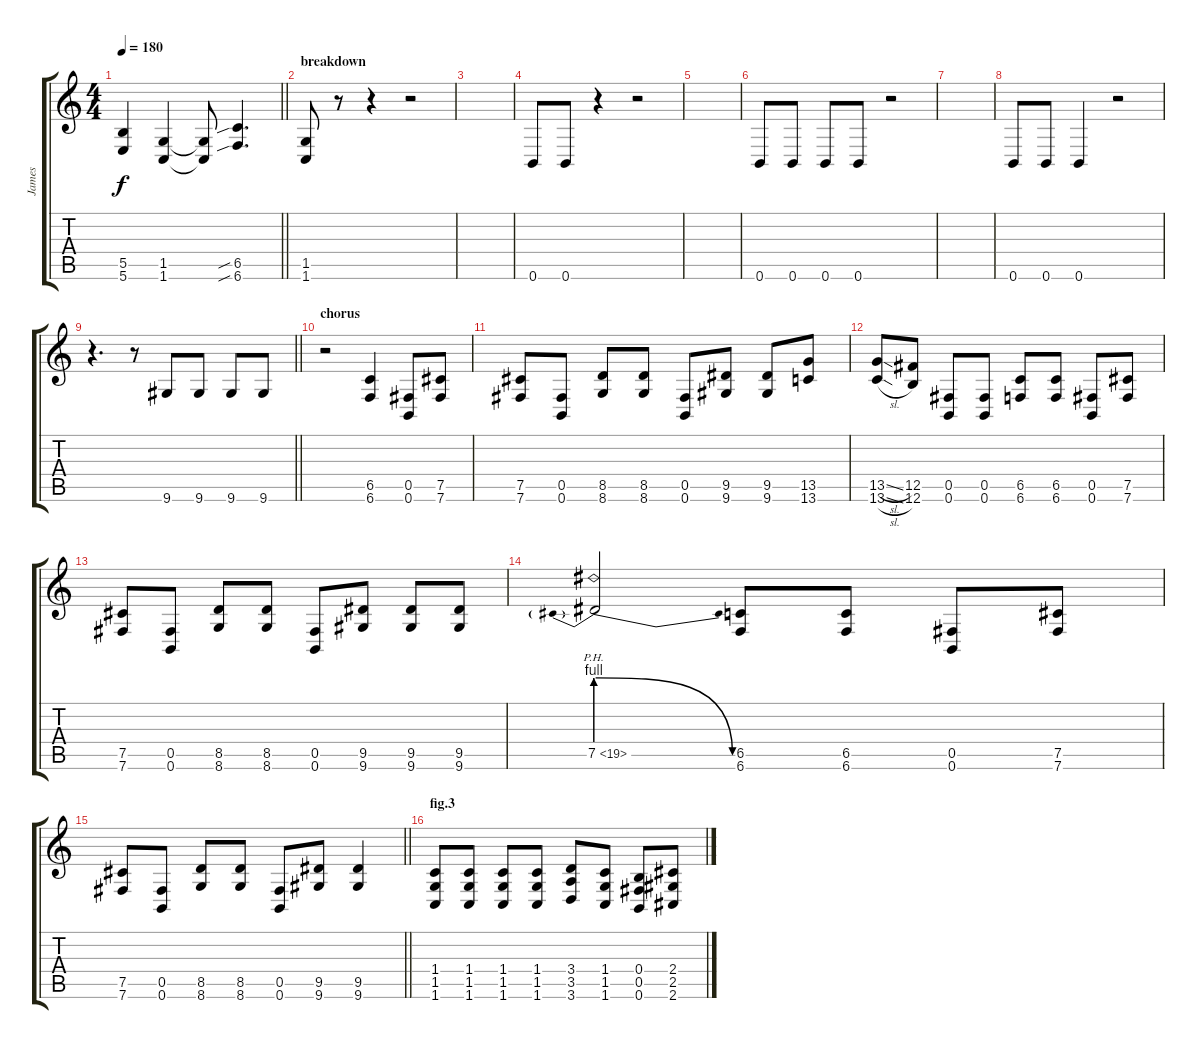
\track ("James" "James") {instrument distortionguitar}
\staff {score tabs}
\tuning (Db4 Ab3 E3 B2 Gb2 B1) {hide}
\ts (4 4)
\tempo 180
\clef g2
\barLineRight lightlight
\ks c
(5.5{t} 5.6{t}).4{dy f} (1.5 1.6).4 (1.5{t} 1.6{t}).8 (6.5{sib} 6.6{sib}).4{d} |
\section ("" "breakdown")
(1.5 1.6).8 r.8 r.4 r.2 |
|
0.6.8 0.6.8 r.4 r.2 |
|
0.6.8 0.6.8 0.6.8 0.6.8 r.2 |
|
0.6.8 0.6.8 0.6.4 r.2 |
\barLineRight lightlight
r.4{d} r.8 9.6.8 9.6.8 9.6.8 9.6.8 |
\section ("" "chorus")
r.2 (6.5 6.6).4 (0.5 0.6).8 (7.5 7.6).8 |
(7.5 7.6).8 (0.5 0.6).8 (8.5 8.6).8 (8.5 8.6).8 (0.5 0.6).8 (9.5 9.6).8 (9.5 9.6).8 (13.5 13.6).8 |
(13.5{sl} 13.6{sl}).8 (12.5 12.6).8 (0.5 0.6).8 (0.5 0.6).8 (6.5 6.6).8 (6.5 6.6).8 (0.5 0.6).8 (7.5 7.6).8 |
(7.5 7.6).8 (0.5 0.6).8 (8.5 8.6).8 (8.5 8.6).8 (0.5 0.6).8 (9.5 9.6).8 (9.5 9.6).8 (9.5 9.6).8 |
7.5{be (prebendrelease 0 4 60 0) ph 12}.2{instrument guitarharmonics} (6.5 6.6).8{instrument distortionguitar} (6.5 6.6).8 (0.5 0.6).8 (7.5 7.6).8 |
\barLineRight lightlight
(7.5 7.6).8 (0.5 0.6).8 (8.5 8.6).8 (8.5 8.6).8 (0.5 0.6).8 (9.5 9.6).8 (9.5 9.6).4 |
\section ("" "fig.3")
(1.4 1.5 1.6).8{instrument distortionguitar} (1.4 1.5 1.6).8 (1.4 1.5 1.6).8 (1.4 1.5 1.6).8 (3.4 3.5 3.6).8 (1.4 1.5 1.6).8 (0.4 0.5 0.6).8 (2.4 2.5 2.6).8
